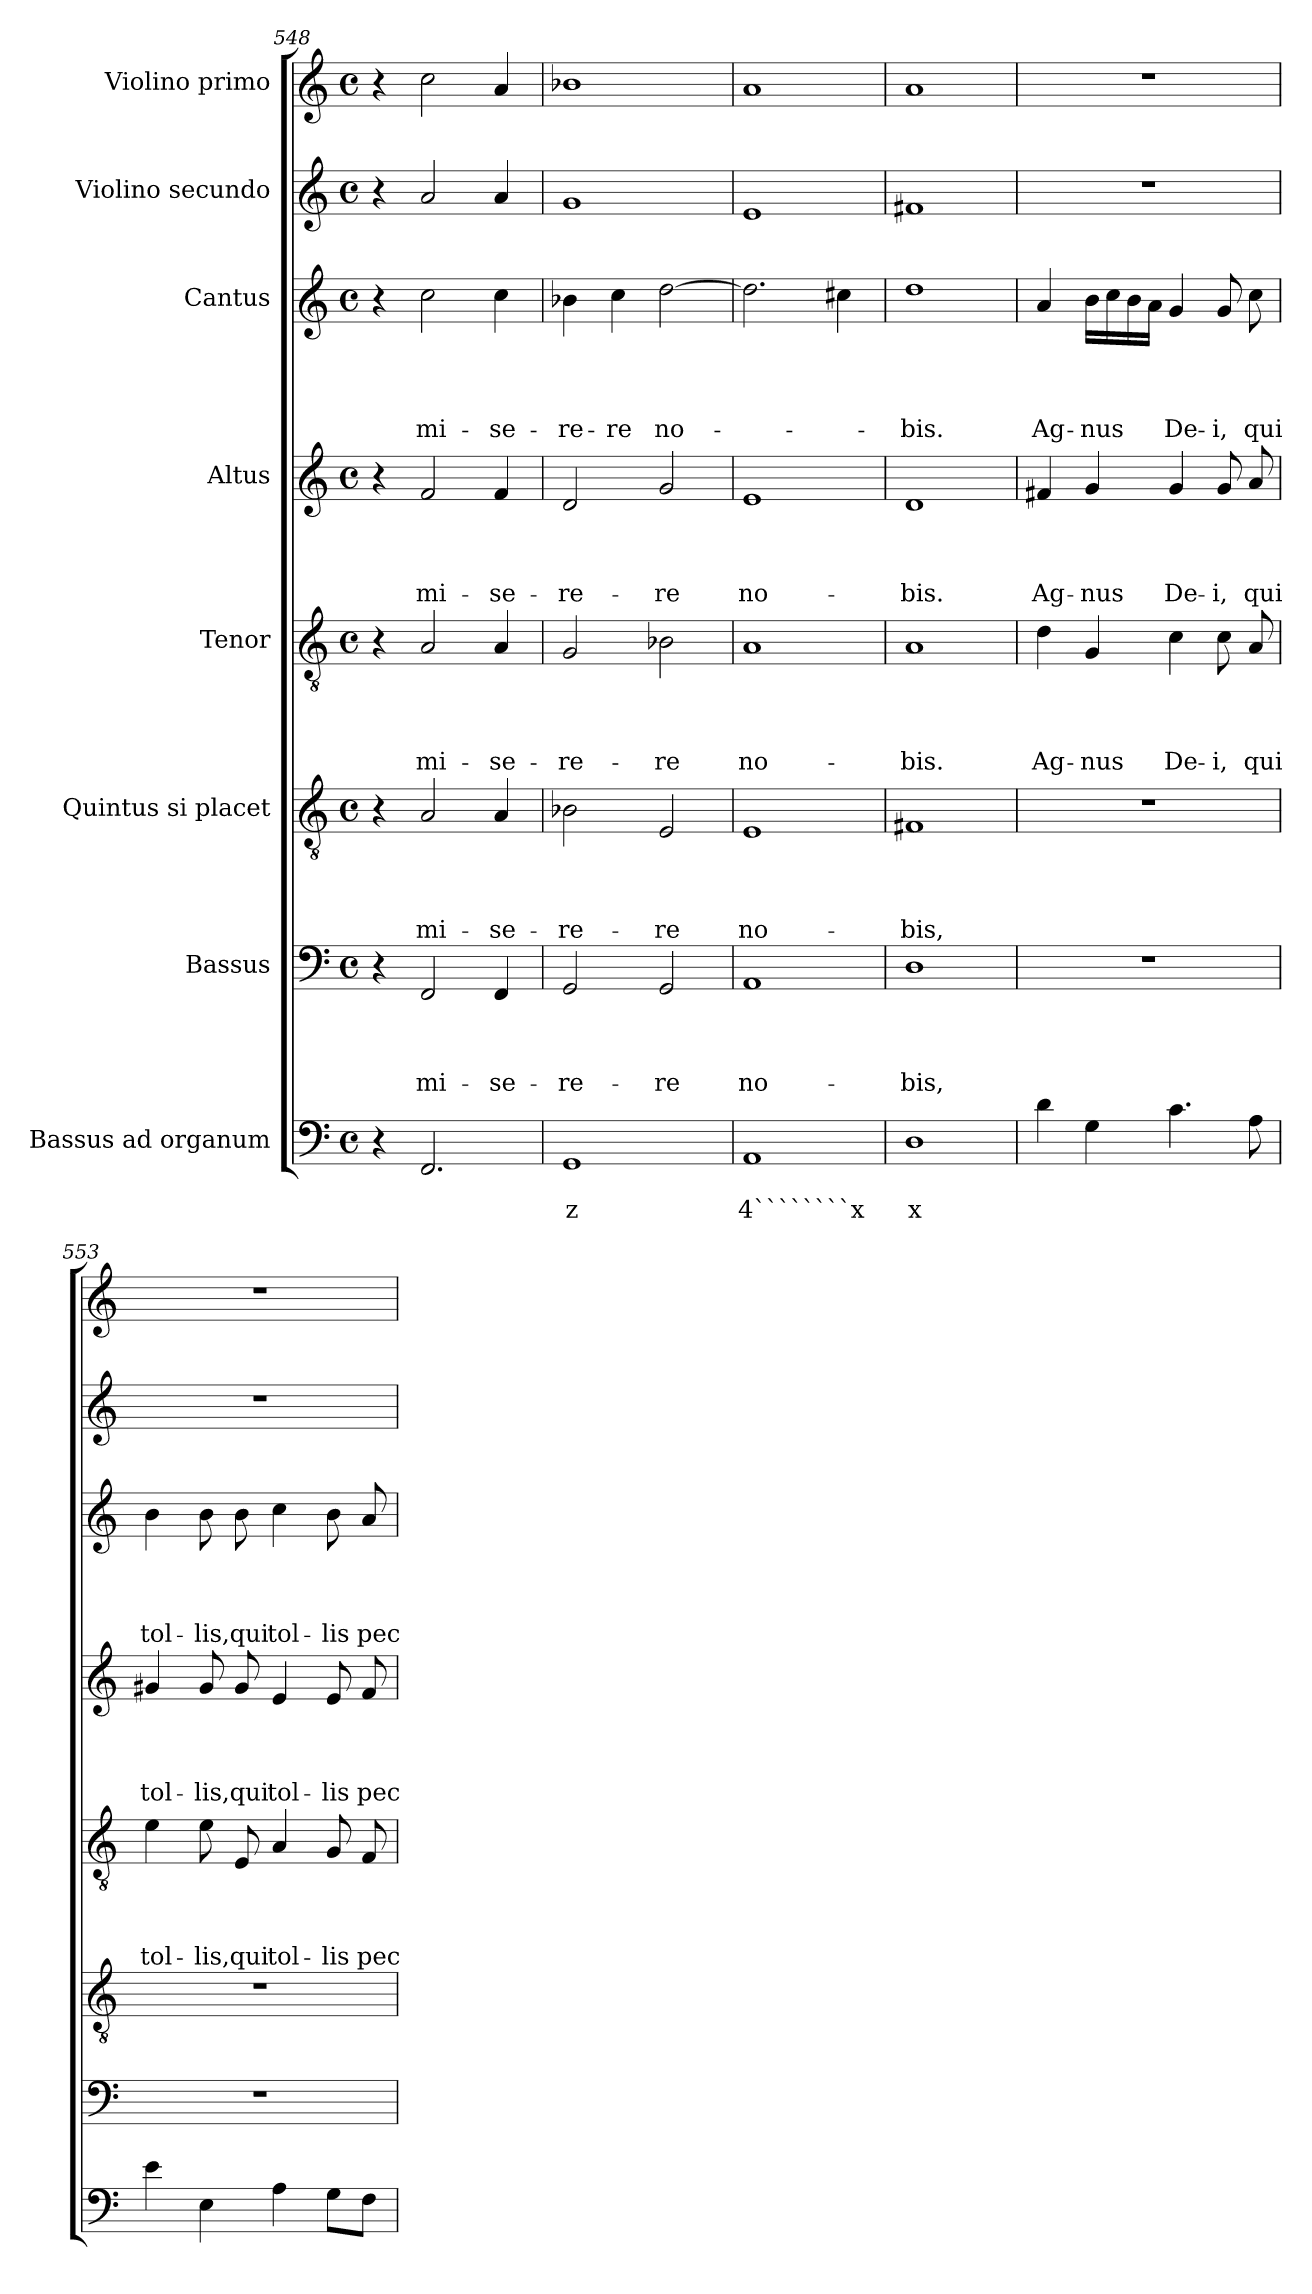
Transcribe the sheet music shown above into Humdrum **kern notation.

**kern	**text	**text	**kern	**text	**text	**text	**text	**kern	**text	**text	**text	**text	**kern	**text	**text	**text	**text	**kern	**text	**text	**text	**text	**kern	**text	**text	**text	**text	**kern	**kern
*part8	*part8	*part8	*part7	*part7	*part7	*part7	*part7	*part6	*part6	*part6	*part6	*part6	*part5	*part5	*part5	*part5	*part5	*part4	*part4	*part4	*part4	*part4	*part3	*part3	*part3	*part3	*part3	*part2	*part1
*staff8	*staff8	*staff8	*staff7	*staff7	*staff7	*staff7	*staff7	*staff6	*staff6	*staff6	*staff6	*staff6	*staff5	*staff5	*staff5	*staff5	*staff5	*staff4	*staff4	*staff4	*staff4	*staff4	*staff3	*staff3	*staff3	*staff3	*staff3	*staff2	*staff1
*I"Bassus ad organum	*	*	*I"Bassus	*	*	*	*	*I"Quintus si placet	*	*	*	*	*I"Tenor	*	*	*	*	*I"Altus	*	*	*	*	*I"Cantus	*	*	*	*	*I"Violino secundo	*I"Violino primo
*clefF4	*	*	*clefF4	*	*	*	*	*clefGv2	*	*	*	*	*clefGv2	*	*	*	*	*clefG2	*	*	*	*	*clefG2	*	*	*	*	*clefG2	*clefG2
*k[]	*	*	*k[]	*	*	*	*	*k[]	*	*	*	*	*k[]	*	*	*	*	*k[]	*	*	*	*	*k[]	*	*	*	*	*k[]	*k[]
*C:	*	*	*C:	*	*	*	*	*C:	*	*	*	*	*C:	*	*	*	*	*C:	*	*	*	*	*C:	*	*	*	*	*C:	*C:
*M4/4	*	*	*M4/4	*	*	*	*	*M4/4	*	*	*	*	*M4/4	*	*	*	*	*M4/4	*	*	*	*	*M4/4	*	*	*	*	*M4/4	*M4/4
*met(c)	*	*	*met(c)	*	*	*	*	*met(c)	*	*	*	*	*met(c)	*	*	*	*	*met(c)	*	*	*	*	*met(c)	*	*	*	*	*met(c)	*met(c)
=548	=548	=548	=548	=548	=548	=548	=548	=548	=548	=548	=548	=548	=548	=548	=548	=548	=548	=548	=548	=548	=548	=548	=548	=548	=548	=548	=548	=548	=548
4r	.	.	4r	.	.	.	.	4r	.	.	.	.	4r	.	.	.	.	4r	.	.	.	.	4r	.	.	.	.	4r	4r
!	!	!	!	!	!	!	!LO:LY:b	!	!	!	!	!LO:LY:b	!	!	!	!	!LO:LY:b	!	!	!	!	!LO:LY:b	!	!	!	!	!LO:LY:b	!	!
2.FF/	.	.	2FF/	.	.	.	mi-	2A/	.	.	.	mi-	2A/	.	.	.	mi-	2f/	.	.	.	mi-	2cc\	.	.	.	mi-	2a/	2cc\
!	!	!	!	!	!	!	!LO:LY:b	!	!	!	!	!LO:LY:b	!	!	!	!	!LO:LY:b	!	!	!	!	!LO:LY:b	!	!	!	!	!LO:LY:b	!	!
.	.	.	4FF/	.	.	.	-se-	4A/	.	.	.	-se-	4A/	.	.	.	-se-	4f/	.	.	.	-se-	4cc\	.	.	.	-se-	4a/	4a/
=549	=549	=549	=549	=549	=549	=549	=549	=549	=549	=549	=549	=549	=549	=549	=549	=549	=549	=549	=549	=549	=549	=549	=549	=549	=549	=549	=549	=549	=549
!	!	!LO:LY:b	!	!	!	!	!LO:LY:b	!	!	!	!	!LO:LY:b	!	!	!	!	!LO:LY:b	!	!	!	!	!LO:LY:b	!	!	!	!	!LO:LY:b	!	!
1GG	.	z	2GG/	.	.	.	-re-	2B-X\	.	.	.	-re-	2G/	.	.	.	-re-	2d/	.	.	.	-re-	4b-X\	.	.	.	-re-	1g	1b-X
!	!	!	!	!	!	!	!	!	!	!	!	!	!	!	!	!	!	!	!	!	!	!	!	!	!	!	!LO:LY:b	!	!
.	.	.	.	.	.	.	.	.	.	.	.	.	.	.	.	.	.	.	.	.	.	.	4cc\	.	.	.	-re	.	.
!	!	!	!	!	!	!	!LO:LY:b	!	!	!	!	!LO:LY:b	!	!	!	!	!LO:LY:b	!	!	!	!	!LO:LY:b	!	!	!	!	!LO:LY:b	!	!
.	.	.	2GG/	.	.	.	-re	2E/	.	.	.	-re	2B-X\	.	.	.	-re	2g/	.	.	.	-re	[2dd\	.	.	.	no-	.	.
=550	=550	=550	=550	=550	=550	=550	=550	=550	=550	=550	=550	=550	=550	=550	=550	=550	=550	=550	=550	=550	=550	=550	=550	=550	=550	=550	=550	=550	=550
!	!	!LO:LY:b	!	!	!	!	!LO:LY:b	!	!	!	!	!LO:LY:b	!	!	!	!	!LO:LY:b	!	!	!	!	!LO:LY:b	!	!	!	!	!	!	!
1AA	.	4````````x	1AA	.	.	.	no-	1E	.	.	.	no-	1A	.	.	.	no-	1e	.	.	.	no-	2.dd\]	.	.	.	.	1e	1a
.	.	.	.	.	.	.	.	.	.	.	.	.	.	.	.	.	.	.	.	.	.	.	4cc#X\	.	.	.	.	.	.
=551	=551	=551	=551	=551	=551	=551	=551	=551	=551	=551	=551	=551	=551	=551	=551	=551	=551	=551	=551	=551	=551	=551	=551	=551	=551	=551	=551	=551	=551
!	!	!LO:LY:b	!	!	!	!	!LO:LY:b	!	!	!	!	!LO:LY:b	!	!	!	!	!LO:LY:b	!	!	!	!	!LO:LY:b	!	!	!	!	!LO:LY:b	!	!
1D	.	x	1D	.	.	.	-bis,	1F#X	.	.	.	-bis,	1A	.	.	.	-bis.	1d	.	.	.	-bis.	1dd	.	.	.	-bis.	1f#X	1a
=552	=552	=552	=552	=552	=552	=552	=552	=552	=552	=552	=552	=552	=552	=552	=552	=552	=552	=552	=552	=552	=552	=552	=552	=552	=552	=552	=552	=552	=552
!	!	!	!	!	!	!	!	!	!	!	!	!	!	!	!	!	!LO:LY:b	!	!	!	!	!LO:LY:b	!	!	!	!	!LO:LY:b	!	!
4d\	.	.	1r	.	.	.	.	1r	.	.	.	.	4d\	.	.	.	Ag-	4f#X/	.	.	.	Ag-	4a/	.	.	.	Ag-	1r	1r
!	!	!	!	!	!	!	!	!	!	!	!	!	!	!	!	!	!LO:LY:b	!	!	!	!	!LO:LY:b	!	!	!	!	!LO:LY:b	!	!
4G\	.	.	.	.	.	.	.	.	.	.	.	.	4G/	.	.	.	-nus	4g/	.	.	.	-nus	16b\LL	.	.	.	-nus	.	.
.	.	.	.	.	.	.	.	.	.	.	.	.	.	.	.	.	.	.	.	.	.	.	16cc\	.	.	.	.	.	.
.	.	.	.	.	.	.	.	.	.	.	.	.	.	.	.	.	.	.	.	.	.	.	16b\	.	.	.	.	.	.
.	.	.	.	.	.	.	.	.	.	.	.	.	.	.	.	.	.	.	.	.	.	.	16a\JJ	.	.	.	.	.	.
!	!	!	!	!	!	!	!	!	!	!	!	!	!	!	!	!	!LO:LY:b	!	!	!	!	!LO:LY:b	!	!	!	!	!LO:LY:b	!	!
4.c\	.	.	.	.	.	.	.	.	.	.	.	.	4c\	.	.	.	De-	4g/	.	.	.	De-	4g/	.	.	.	De-	.	.
!	!	!	!	!	!	!	!	!	!	!	!	!	!	!	!	!	!LO:LY:b	!	!	!	!	!LO:LY:b	!	!	!	!	!LO:LY:b	!	!
.	.	.	.	.	.	.	.	.	.	.	.	.	8c\	.	.	.	-i,	8g/	.	.	.	-i,	8g/	.	.	.	-i,	.	.
!	!	!	!	!	!	!	!	!	!	!	!	!	!	!	!	!	!LO:LY:b	!	!	!	!	!LO:LY:b	!	!	!	!	!LO:LY:b	!	!
8A\	.	.	.	.	.	.	.	.	.	.	.	.	8A/	.	.	.	qui	8a/	.	.	.	qui	8cc\	.	.	.	qui	.	.
=553	=553	=553	=553	=553	=553	=553	=553	=553	=553	=553	=553	=553	=553	=553	=553	=553	=553	=553	=553	=553	=553	=553	=553	=553	=553	=553	=553	=553	=553
!	!	!	!	!	!	!	!	!	!	!	!	!	!	!	!	!	!LO:LY:b	!	!	!	!	!LO:LY:b	!	!	!	!	!LO:LY:b	!	!
4e\	.	.	1r	.	.	.	.	1r	.	.	.	.	4e\	.	.	.	tol-	4g#X/	.	.	.	tol-	4b\	.	.	.	tol-	1r	1r
!	!	!	!	!	!	!	!	!	!	!	!	!	!	!	!	!	!LO:LY:b	!	!	!	!	!LO:LY:b	!	!	!	!	!LO:LY:b	!	!
4E\	.	.	.	.	.	.	.	.	.	.	.	.	8e\	.	.	.	-lis,	8g#/	.	.	.	-lis,	8b\	.	.	.	-lis,	.	.
!	!	!	!	!	!	!	!	!	!	!	!	!	!	!	!	!	!LO:LY:b	!	!	!	!	!LO:LY:b	!	!	!	!	!LO:LY:b	!	!
.	.	.	.	.	.	.	.	.	.	.	.	.	8E/	.	.	.	qui	8g#/	.	.	.	qui	8b\	.	.	.	qui	.	.
!	!	!	!	!	!	!	!	!	!	!	!	!	!	!	!	!	!LO:LY:b	!	!	!	!	!LO:LY:b	!	!	!	!	!LO:LY:b	!	!
4A\	.	.	.	.	.	.	.	.	.	.	.	.	4A/	.	.	.	tol-	4e/	.	.	.	tol-	4cc\	.	.	.	tol-	.	.
!	!	!	!	!	!	!	!	!	!	!	!	!	!	!	!	!	!LO:LY:b	!	!	!	!	!LO:LY:b	!	!	!	!	!LO:LY:b	!	!
8G\L	.	.	.	.	.	.	.	.	.	.	.	.	8G/	.	.	.	-lis	8e/	.	.	.	-lis	8b\	.	.	.	-lis	.	.
!	!	!	!	!	!	!	!	!	!	!	!	!	!	!	!	!	!LO:LY:b	!	!	!	!	!LO:LY:b	!	!	!	!	!LO:LY:b	!	!
8F\J	.	.	.	.	.	.	.	.	.	.	.	.	8F/	.	.	.	pec-	8f/	.	.	.	pec-	8a/	.	.	.	pec-	.	.
=	=	=	=	=	=	=	=	=	=	=	=	=	=	=	=	=	=	=	=	=	=	=	=	=	=	=	=	=	=
*-	*-	*-	*-	*-	*-	*-	*-	*-	*-	*-	*-	*-	*-	*-	*-	*-	*-	*-	*-	*-	*-	*-	*-	*-	*-	*-	*-	*-	*-
